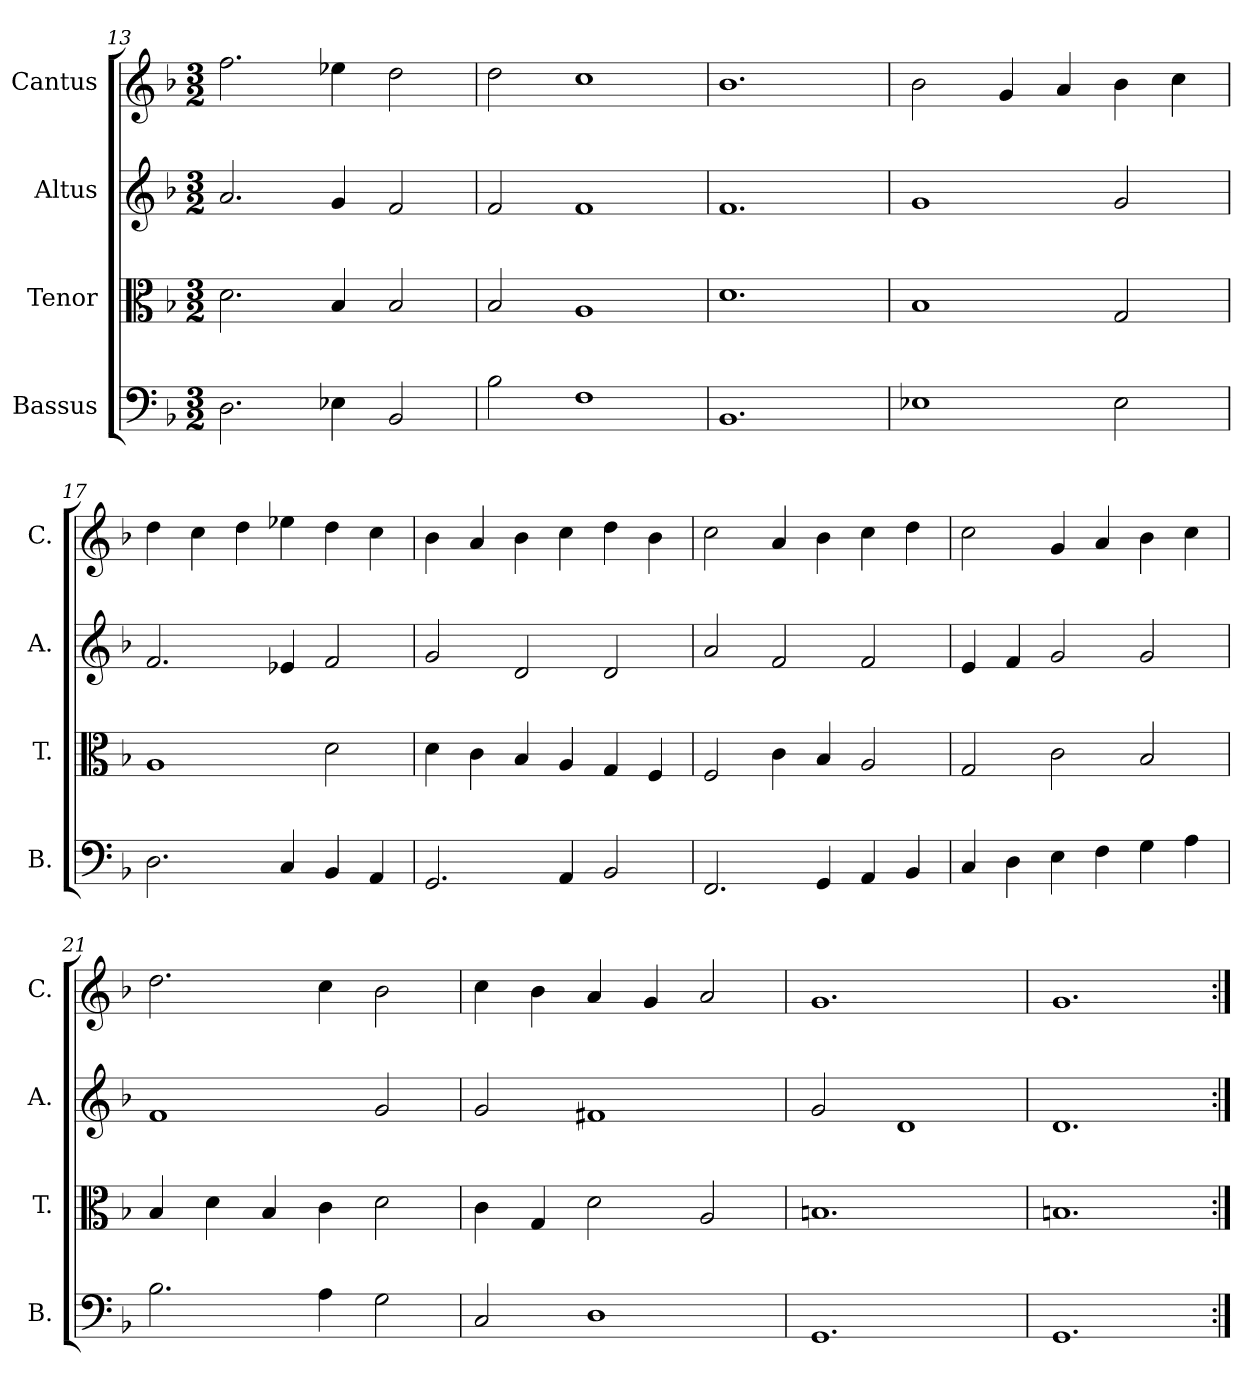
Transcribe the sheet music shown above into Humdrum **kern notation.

**kern	**kern	**kern	**kern
*part4	*part3	*part2	*part1
*staff4	*staff3	*staff2	*staff1
*I"Bassus	*I"Tenor	*I"Altus	*I"Cantus
*I'B.	*I'T.	*I'A.	*I'C.
!!LO:LB:g=z
*clefF4	*clefC3	*clefG2	*clefG2
*k[b-]	*k[b-]	*k[b-]	*k[b-]
*F:	*F:	*F:	*F:
*M3/2	*M3/2	*M3/2	*M3/2
=13	=13	=13	=13
2.D\	2.d\	2.a/	2.ff\
4E-X\	4B-/	4g/	4ee-X\
2BB-/	2B-/	2f/	2dd\
=14	=14	=14	=14
2B-\	2B-/	2f/	2dd\
1F\	1A/	1f/	1cc\
=15	=15	=15	=15
1.BB-/	1.d\	1.f/	1.b-\
=16	=16	=16	=16
1E-X\	1B-/	1g/	2b-\
.	.	.	4g/
.	.	.	4a/
2E-\	2G/	2g/	4b-\
.	.	.	4cc\
=17	=17	=17	=17
2.D\	1A/	2.f/	4dd\
.	.	.	4cc\
.	.	.	4dd\
4C/	.	4e-X/	4ee-X\
4BB-/	2d\	2f/	4dd\
4AA/	.	.	4cc\
=18	=18	=18	=18
2.GG/	4d\	2g/	4b-\
.	4c\	.	4a/
.	4B-/	2d/	4b-\
4AA/	4A/	.	4cc\
2BB-/	4G/	2d/	4dd\
.	4F/	.	4b-\
=19	=19	=19	=19
2.FF/	2F/	2a/	2cc\
.	4c\	2f/	4a/
4GG/	4B-/	.	4b-\
4AA/	2A/	2f/	4cc\
4BB-/	.	.	4dd\
=20	=20	=20	=20
4C/	2G/	4e/	2cc\
4D\	.	4f/	.
4E\	2c\	2g/	4g/
4F\	.	.	4a/
4G\	2B-/	2g/	4b-\
4A\	.	.	4cc\
=21	=21	=21	=21
2.B-\	4B-/	1f/	2.dd\
.	4d\	.	.
.	4B-/	.	.
4A\	4c\	.	4cc\
2G\	2d\	2g/	2b-\
=22	=22	=22	=22
2C/	4c\	2g/	4cc\
.	4G/	.	4b-\
1D\	2d\	1f#X/	4a/
.	.	.	4g/
.	2A/	.	2a/
=23	=23	=23	=23
1.GG/	1.Bn/	2g/	1.g/
.	.	1d/	.
=24	=24	=24	=24
1.GG/	1.Bn/	1.d/	1.g/
=:|!	=:|!	=:|!	=:|!
*-	*-	*-	*-
